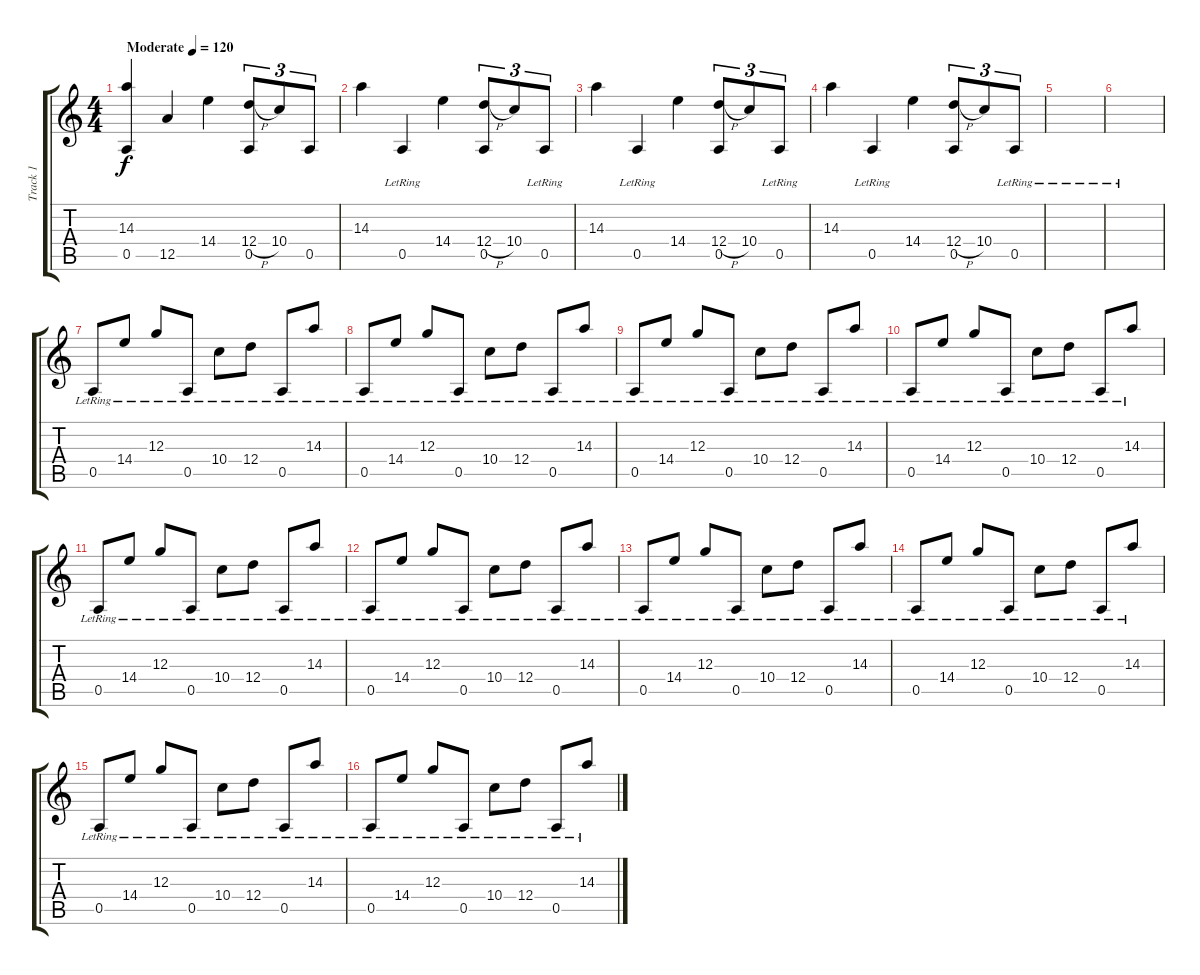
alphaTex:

\track ("Track 1" "Track 1") {instrument acousticguitarsteel}
\staff {score tabs}
\tuning (E4 B3 G3 D3 A2 E2) {hide}
\ts (4 4)
\tempo (120 "Moderate")
\clef g2
\ks c
(14.3 0.5).4{dy f instrument acousticguitarsteel} 12.5.4 14.4.4 (12.4{h} 0.5).8{tu (3 2)} 10.4.8{tu (3 2)} 0.5.8{tu (3 2)} |
14.3.4 0.5{lr}.4 14.4.4 (12.4{h} 0.5).8{tu (3 2)} 10.4.8{tu (3 2)} 0.5{lr}.8{tu (3 2)} |
14.3.4 0.5{lr}.4 14.4.4 (12.4{h} 0.5).8{tu (3 2)} 10.4.8{tu (3 2)} 0.5{lr}.8{tu (3 2)} |
14.3.4 0.5{lr}.4 14.4.4 (12.4{h} 0.5).8{tu (3 2)} 10.4.8{tu (3 2)} 0.5{lr}.8{tu (3 2)} |
|
|
0.5{lr}.8 14.4{lr}.8 12.3{lr}.8 0.5{lr}.8 10.4{lr}.8 12.4{lr}.8 0.5{lr}.8 14.3{lr}.8 |
0.5{lr}.8 14.4{lr}.8 12.3{lr}.8 0.5{lr}.8 10.4{lr}.8 12.4{lr}.8 0.5{lr}.8 14.3{lr}.8 |
0.5{lr}.8 14.4{lr}.8 12.3{lr}.8 0.5{lr}.8 10.4{lr}.8 12.4{lr}.8 0.5{lr}.8 14.3{lr}.8 |
0.5{lr}.8 14.4{lr}.8 12.3{lr}.8 0.5{lr}.8 10.4{lr}.8 12.4{lr}.8 0.5{lr}.8 14.3{lr}.8 |
0.5{lr}.8 14.4{lr}.8 12.3{lr}.8 0.5{lr}.8 10.4{lr}.8 12.4{lr}.8 0.5{lr}.8 14.3{lr}.8 |
0.5{lr}.8 14.4{lr}.8 12.3{lr}.8 0.5{lr}.8 10.4{lr}.8 12.4{lr}.8 0.5{lr}.8 14.3{lr}.8 |
0.5{lr}.8 14.4{lr}.8 12.3{lr}.8 0.5{lr}.8 10.4{lr}.8 12.4{lr}.8 0.5{lr}.8 14.3{lr}.8 |
0.5{lr}.8 14.4{lr}.8 12.3{lr}.8 0.5{lr}.8 10.4{lr}.8 12.4{lr}.8 0.5{lr}.8 14.3{lr}.8 |
0.5{lr}.8 14.4{lr}.8 12.3{lr}.8 0.5{lr}.8 10.4{lr}.8 12.4{lr}.8 0.5{lr}.8 14.3{lr}.8 |
0.5{lr}.8 14.4{lr}.8 12.3{lr}.8 0.5{lr}.8 10.4{lr}.8 12.4{lr}.8 0.5{lr}.8 14.3{lr}.8
